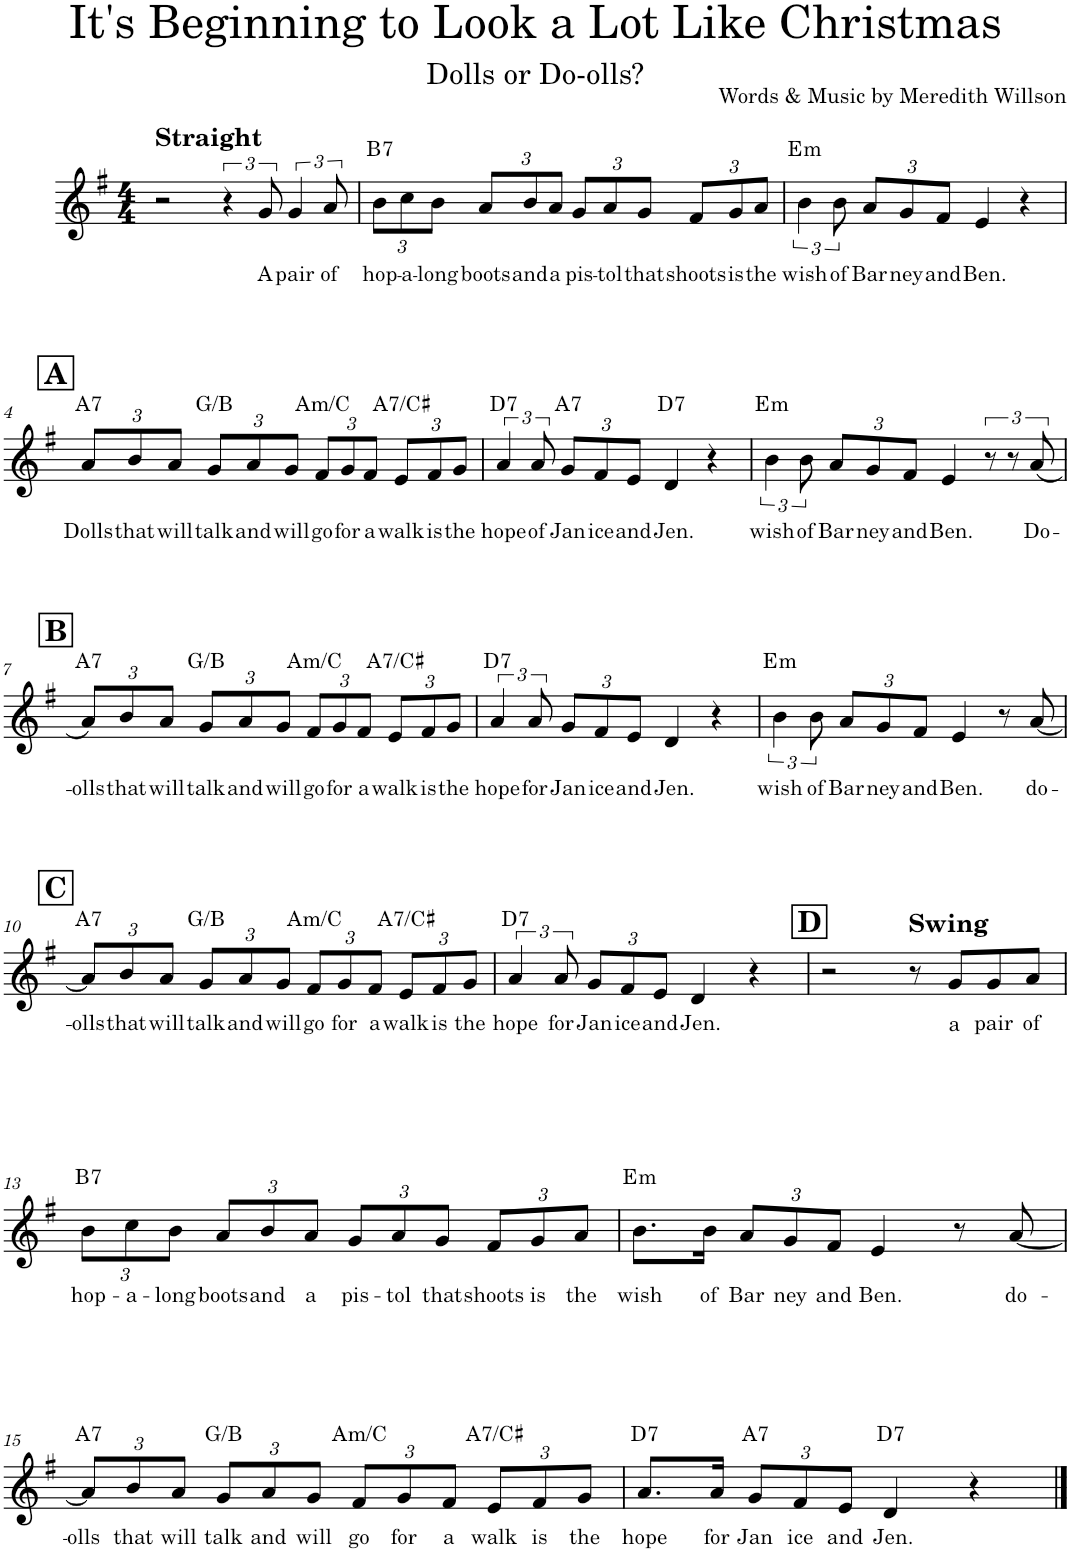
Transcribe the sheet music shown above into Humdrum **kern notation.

**kern	**text	**harte
*part1	*part1	*part1
*staff1	*staff1	*
*I"Piano	*	*
*I'Pno.	*	*
*clefG2	*	*
*k[f#]	*	*
*M4/4	*	*
=1	=1	=1
!LO:TX:a:B:t=Straight	!	!
2r	.	.
6r	.	.
!	!LO:LY:b	!
12g/	A	.
!	!LO:LY:b	!
6g/	pair	.
!	!LO:LY:b	!
12a/	of	.
=2	=2	=2
*Xbrackettup	*	*
!	!LO:LY:b	!LO:H:kt=7
12b\L	hop-	B:7
!	!LO:LY:b	!
12cc\	-a-	.
!	!LO:LY:b	!
12b\J	-long	.
!	!LO:LY:b	!
12a/L	boots	.
!	!LO:LY:b	!
12b/	and	.
!	!LO:LY:b	!
12a/J	a	.
!	!LO:LY:b	!
12g/L	pis-	.
!	!LO:LY:b	!
12a/	-tol	.
!	!LO:LY:b	!
12g/J	that	.
!	!LO:LY:b	!
12f#/L	shoots	.
!	!LO:LY:b	!
12g/	is	.
!	!LO:LY:b	!
12a/J	the	.
=3	=3	=3
*brackettup	*	*
!	!LO:LY:b	!LO:H:kt=m
6b\	wish	E:min
!	!LO:LY:b	!
12b\	of	.
*Xbrackettup	*	*
!	!LO:LY:b	!
12a/L	Bar	.
!	!LO:LY:b	!
12g/	ney	.
!	!LO:LY:b	!
12f#/J	and	.
!	!LO:LY:b	!
4e/	Ben.	.
4r	.	.
!!LO:LB:g=z
!!LO:REH:place=s1:a:B:cj:fs=14:t=A
=4	=4	=4
!	!LO:LY:b	!LO:H:kt=7
12a/L	Dolls	A:7
!	!LO:LY:b	!
12b/	that	.
!	!LO:LY:b	!
12a/J	will	.
!	!LO:LY:b	!
12g/L	talk	G:maj/3
!	!LO:LY:b	!
12a/	and	.
!	!LO:LY:b	!
12g/J	will	.
!	!LO:LY:b	!LO:H:kt=m
12f#/L	go	A:min/b3
!	!LO:LY:b	!
12g/	for	.
!	!LO:LY:b	!
12f#/J	a	.
!	!LO:LY:b	!LO:H:kt=7
12e/L	walk	A:7/3
!	!LO:LY:b	!
12f#/	is	.
!	!LO:LY:b	!
12g/J	the	.
=5	=5	=5
*brackettup	*	*
!	!LO:LY:b	!LO:H:kt=7
6a/	hope	D:7
!	!LO:LY:b	!
12a/	of	.
*Xbrackettup	*	*
!	!LO:LY:b	!LO:H:kt=7
12g/L	Jan	A:7
!	!LO:LY:b	!
12f#/	ice	.
!	!LO:LY:b	!
12e/J	and	.
!	!LO:LY:b	!LO:H:kt=7
4d/	Jen.	D:7
4r	.	.
=6	=6	=6
*brackettup	*	*
!	!LO:LY:b	!LO:H:kt=m
6b\	wish	E:min
!	!LO:LY:b	!
12b\	of	.
*Xbrackettup	*	*
!	!LO:LY:b	!
12a/L	Bar	.
!	!LO:LY:b	!
12g/	ney	.
!	!LO:LY:b	!
12f#/J	and	.
!	!LO:LY:b	!
4e/	Ben.	.
*brackettup	*	*
12r	.	.
12r	.	.
!	!LO:LY:b	!
(12a/	Do-	.
!!LO:LB:g=z
!!LO:REH:place=s1:a:B:cj:fs=14:t=B
=7	=7	=7
*Xbrackettup	*	*
!	!LO:LY:b	!LO:H:kt=7
12a/L)	-olls	A:7
!	!LO:LY:b	!
12b/	that	.
!	!LO:LY:b	!
12a/J	will	.
!	!LO:LY:b	!
12g/L	talk	G:maj/3
!	!LO:LY:b	!
12a/	and	.
!	!LO:LY:b	!
12g/J	will	.
!	!LO:LY:b	!LO:H:kt=m
12f#/L	go	A:min/b3
!	!LO:LY:b	!
12g/	for	.
!	!LO:LY:b	!
12f#/J	a	.
!	!LO:LY:b	!LO:H:kt=7
12e/L	walk	A:7/3
!	!LO:LY:b	!
12f#/	is	.
!	!LO:LY:b	!
12g/J	the	.
=8	=8	=8
*brackettup	*	*
!	!LO:LY:b	!LO:H:kt=7
6a/	hope	D:7
!	!LO:LY:b	!
12a/	for	.
*Xbrackettup	*	*
!	!LO:LY:b	!
12g/L	Jan	.
!	!LO:LY:b	!
12f#/	ice	.
!	!LO:LY:b	!
12e/J	and	.
!	!LO:LY:b	!
4d/	Jen.	.
4r	.	.
=9	=9	=9
*brackettup	*	*
!	!LO:LY:b	!LO:H:kt=m
6b\	wish	E:min
!	!LO:LY:b	!
12b\	of	.
*Xbrackettup	*	*
!	!LO:LY:b	!
12a/L	Bar	.
!	!LO:LY:b	!
12g/	ney	.
!	!LO:LY:b	!
12f#/J	and	.
!	!LO:LY:b	!
4e/	Ben.	.
8r	.	.
!	!LO:LY:b	!
[8a/	do-	.
!!LO:LB:g=z
!!LO:REH:place=s1:a:B:cj:fs=14:t=C
=10	=10	=10
!	!LO:LY:b	!LO:H:kt=7
12a/L]	-olls	A:7
!	!LO:LY:b	!
12b/	that	.
!	!LO:LY:b	!
12a/J	will	.
!	!LO:LY:b	!
12g/L	talk	G:maj/3
!	!LO:LY:b	!
12a/	and	.
!	!LO:LY:b	!
12g/J	will	.
!	!LO:LY:b	!LO:H:kt=m
12f#/L	go	A:min/b3
!	!LO:LY:b	!
12g/	for	.
!	!LO:LY:b	!
12f#/J	a	.
!	!LO:LY:b	!LO:H:kt=7
12e/L	walk	A:7/3
!	!LO:LY:b	!
12f#/	is	.
!	!LO:LY:b	!
12g/J	the	.
=11	=11	=11
*brackettup	*	*
!	!LO:LY:b	!LO:H:kt=7
6a/	hope	D:7
!	!LO:LY:b	!
12a/	for	.
*Xbrackettup	*	*
!	!LO:LY:b	!
12g/L	Jan	.
!	!LO:LY:b	!
12f#/	ice	.
!	!LO:LY:b	!
12e/J	and	.
!	!LO:LY:b	!
4d/	Jen.	.
4r	.	.
!!LO:REH:place=s1:a:B:cj:fs=14:t=D
=12	=12	=12
2r	.	.
!LO:TX:a:B:t=Swing	!	!
8r	.	.
!LO:TX:b:t=a	!	!
8g/L	.	.
!	!LO:LY:b	!
8g/	pair	.
!	!LO:LY:b	!
8a/J	of	.
!!LO:LB:g=z
=13	=13	=13
!	!LO:LY:b	!LO:H:kt=7
12b\L	hop-	B:7
!	!LO:LY:b	!
12cc\	-a-	.
!	!LO:LY:b	!
12b\J	-long	.
!	!LO:LY:b	!
12a/L	boots	.
!	!LO:LY:b	!
12b/	and	.
!	!LO:LY:b	!
12a/J	a	.
!	!LO:LY:b	!
12g/L	pis-	.
!	!LO:LY:b	!
12a/	-tol	.
!	!LO:LY:b	!
12g/J	that	.
!	!LO:LY:b	!
12f#/L	shoots	.
!	!LO:LY:b	!
12g/	is	.
!	!LO:LY:b	!
12a/J	the	.
=14	=14	=14
!	!LO:LY:b	!LO:H:kt=m
8.b\L	wish	E:min
!	!LO:LY:b	!
16b\Jk	of	.
!	!LO:LY:b	!
12a/L	Bar	.
!	!LO:LY:b	!
12g/	ney	.
!	!LO:LY:b	!
12f#/J	and	.
!	!LO:LY:b	!
4e/	Ben.	.
8r	.	.
!	!LO:LY:b	!
[8a/	do-	.
!!LO:LB:g=z
=15	=15	=15
!	!LO:LY:b	!LO:H:kt=7
12a/L]	-olls	A:7
!	!LO:LY:b	!
12b/	that	.
!	!LO:LY:b	!
12a/J	will	.
!	!LO:LY:b	!
12g/L	talk	G:maj/3
!	!LO:LY:b	!
12a/	and	.
!	!LO:LY:b	!
12g/J	will	.
!	!LO:LY:b	!LO:H:kt=m
12f#/L	go	A:min/b3
!	!LO:LY:b	!
12g/	for	.
!	!LO:LY:b	!
12f#/J	a	.
!	!LO:LY:b	!LO:H:kt=7
12e/L	walk	A:7/3
!	!LO:LY:b	!
12f#/	is	.
!	!LO:LY:b	!
12g/J	the	.
=16	=16	=16
!	!LO:LY:b	!LO:H:kt=7
8.a/L	hope	D:7
!	!LO:LY:b	!
16a/Jk	for	.
!	!LO:LY:b	!LO:H:kt=7
12g/L	Jan	A:7
!	!LO:LY:b	!
12f#/	ice	.
!	!LO:LY:b	!
12e/J	and	.
!	!LO:LY:b	!LO:H:kt=7
4d/	Jen.	D:7
4r	.	.
==	==	==
*-	*-	*-
